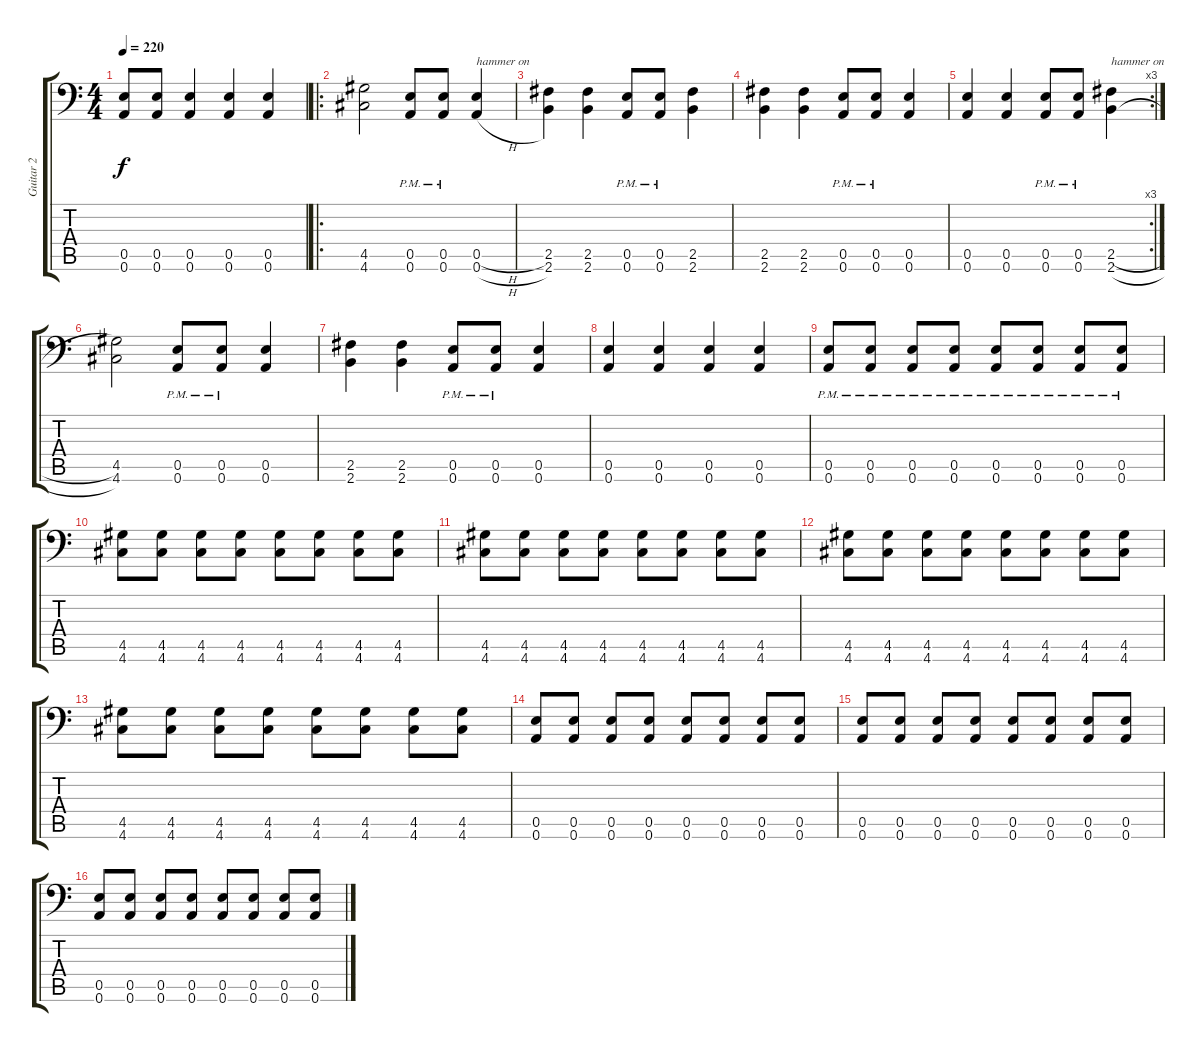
\track ("Guitar 2" "Guitar 2") {instrument distortionguitar}
\staff {score tabs}
\tuning (B3 Gb3 D3 A2 E2 A1) {hide}
\ts (4 4)
\tempo 220
\clef f4
\ks c
(0.5{t} 0.6{t}).8{dy f} (0.5 0.6).8 (0.5 0.6).4 (0.5 0.6).4 (0.5 0.6).4 |
\ro
(4.5 4.6).2 (0.5{pm} 0.6{pm}).8 (0.5{pm} 0.6{pm}).8 (0.5{h} 0.6{h}).4{txt "hammer on"} |
(2.5 2.6).4 (2.5 2.6).4 (0.5{pm} 0.6{pm}).8 (0.5{pm} 0.6{pm}).8 (2.5 2.6).4 |
(2.5 2.6).4 (2.5 2.6).4 (0.5{pm} 0.6{pm}).8 (0.5{pm} 0.6{pm}).8 (0.5 0.6).4 |
\rc 3
(0.5 0.6).4 (0.5 0.6).4 (0.5{pm} 0.6{pm}).8 (0.5{pm} 0.6{pm}).8 (2.5{h} 2.6{h}).4{txt "hammer on"} |
(4.5 4.6).2 (0.5{pm} 0.6{pm}).8 (0.5{pm} 0.6{pm}).8 (0.5 0.6).4 |
(2.5 2.6).4 (2.5 2.6).4 (0.5{pm} 0.6{pm}).8 (0.5{pm} 0.6{pm}).8 (0.5 0.6).4 |
(0.5 0.6).4 (0.5 0.6).4 (0.5 0.6).4 (0.5 0.6).4 |
(0.5{pm} 0.6{pm}).8 (0.5{pm} 0.6{pm}).8 (0.5{pm} 0.6{pm}).8 (0.5{pm} 0.6{pm}).8 (0.5{pm} 0.6{pm}).8 (0.5{pm} 0.6{pm}).8 (0.5{pm} 0.6{pm}).8 (0.5{pm} 0.6{pm}).8 |
(4.5 4.6).8 (4.5 4.6).8 (4.5 4.6).8 (4.5 4.6).8 (4.5 4.6).8 (4.5 4.6).8 (4.5 4.6).8 (4.5 4.6).8 |
(4.5 4.6).8 (4.5 4.6).8 (4.5 4.6).8 (4.5 4.6).8 (4.5 4.6).8 (4.5 4.6).8 (4.5 4.6).8 (4.5 4.6).8 |
(4.5 4.6).8 (4.5 4.6).8 (4.5 4.6).8 (4.5 4.6).8 (4.5 4.6).8 (4.5 4.6).8 (4.5 4.6).8 (4.5 4.6).8 |
(4.5 4.6).8 (4.5 4.6).8 (4.5 4.6).8 (4.5 4.6).8 (4.5 4.6).8 (4.5 4.6).8 (4.5 4.6).8 (4.5 4.6).8 |
(0.5 0.6).8 (0.5 0.6).8 (0.5 0.6).8 (0.5 0.6).8 (0.5 0.6).8 (0.5 0.6).8 (0.5 0.6).8 (0.5 0.6).8 |
(0.5 0.6).8 (0.5 0.6).8 (0.5 0.6).8 (0.5 0.6).8 (0.5 0.6).8 (0.5 0.6).8 (0.5 0.6).8 (0.5 0.6).8 |
(0.5 0.6).8 (0.5 0.6).8 (0.5 0.6).8 (0.5 0.6).8 (0.5 0.6).8 (0.5 0.6).8 (0.5 0.6).8 (0.5 0.6).8
